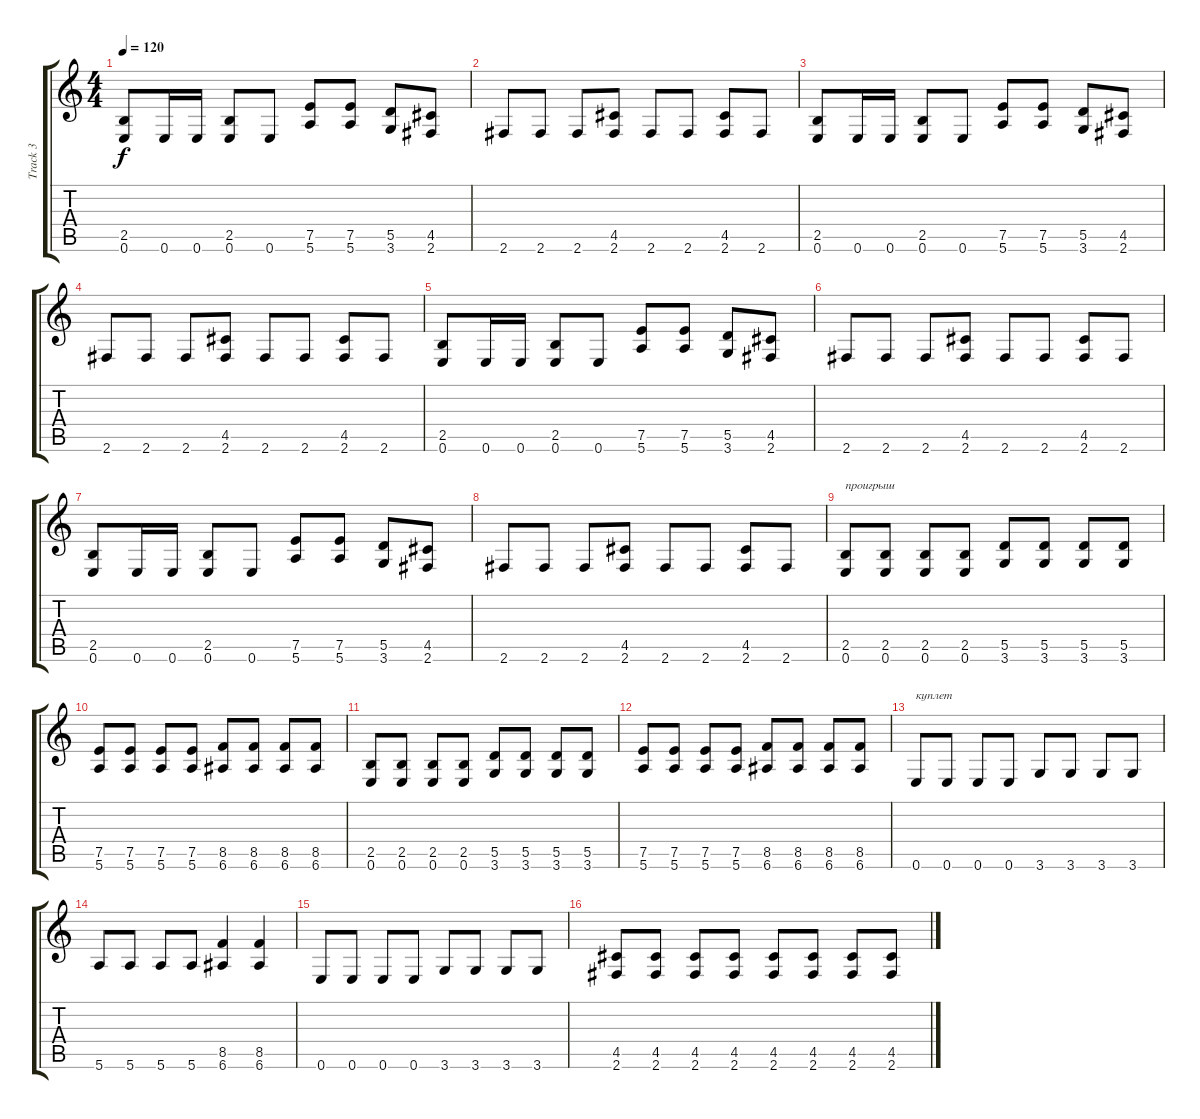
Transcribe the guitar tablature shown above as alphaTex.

\track ("Track 3" "Track 3") {instrument distortionguitar}
\staff {score tabs}
\tuning (E4 B3 G3 D3 A2 E2) {hide}
\ts (4 4)
\tempo 120
\clef g2
\ks c
(2.5 0.6).8{dy f} 0.6.16 0.6.16 (2.5 0.6).8 0.6.8 (7.5 5.6).8 (7.5 5.6).8 (5.5 3.6).8 (4.5 2.6).8 |
2.6.8 2.6.8 2.6.8 (4.5 2.6).8 2.6.8 2.6.8 (4.5 2.6).8 2.6.8 |
(2.5 0.6).8 0.6.16 0.6.16 (2.5 0.6).8 0.6.8 (7.5 5.6).8 (7.5 5.6).8 (5.5 3.6).8 (4.5 2.6).8 |
2.6.8 2.6.8 2.6.8 (4.5 2.6).8 2.6.8 2.6.8 (4.5 2.6).8 2.6.8 |
(2.5 0.6).8 0.6.16 0.6.16 (2.5 0.6).8 0.6.8 (7.5 5.6).8 (7.5 5.6).8 (5.5 3.6).8 (4.5 2.6).8 |
2.6.8 2.6.8 2.6.8 (4.5 2.6).8 2.6.8 2.6.8 (4.5 2.6).8 2.6.8 |
(2.5 0.6).8 0.6.16 0.6.16 (2.5 0.6).8 0.6.8 (7.5 5.6).8 (7.5 5.6).8 (5.5 3.6).8 (4.5 2.6).8 |
2.6.8 2.6.8 2.6.8 (4.5 2.6).8 2.6.8 2.6.8 (4.5 2.6).8 2.6.8 |
(2.5 0.6).8{txt "проигрыш"} (2.5 0.6).8 (2.5 0.6).8 (2.5 0.6).8 (5.5 3.6).8 (5.5 3.6).8 (5.5 3.6).8 (5.5 3.6).8 |
(7.5 5.6).8 (7.5 5.6).8 (7.5 5.6).8 (7.5 5.6).8 (8.5 6.6).8 (8.5 6.6).8 (8.5 6.6).8 (8.5 6.6).8 |
(2.5 0.6).8 (2.5 0.6).8 (2.5 0.6).8 (2.5 0.6).8 (5.5 3.6).8 (5.5 3.6).8 (5.5 3.6).8 (5.5 3.6).8 |
(7.5 5.6).8 (7.5 5.6).8 (7.5 5.6).8 (7.5 5.6).8 (8.5 6.6).8 (8.5 6.6).8 (8.5 6.6).8 (8.5 6.6).8 |
0.6.8{txt "куплет"} 0.6.8 0.6.8 0.6.8 3.6.8 3.6.8 3.6.8 3.6.8 |
5.6.8 5.6.8 5.6.8 5.6.8 (8.5 6.6).4 (8.5 6.6).4 |
0.6.8 0.6.8 0.6.8 0.6.8 3.6.8 3.6.8 3.6.8 3.6.8 |
(4.5 2.6).8 (4.5 2.6).8 (4.5 2.6).8 (4.5 2.6).8 (4.5 2.6).8 (4.5 2.6).8 (4.5 2.6).8 (4.5 2.6).8
